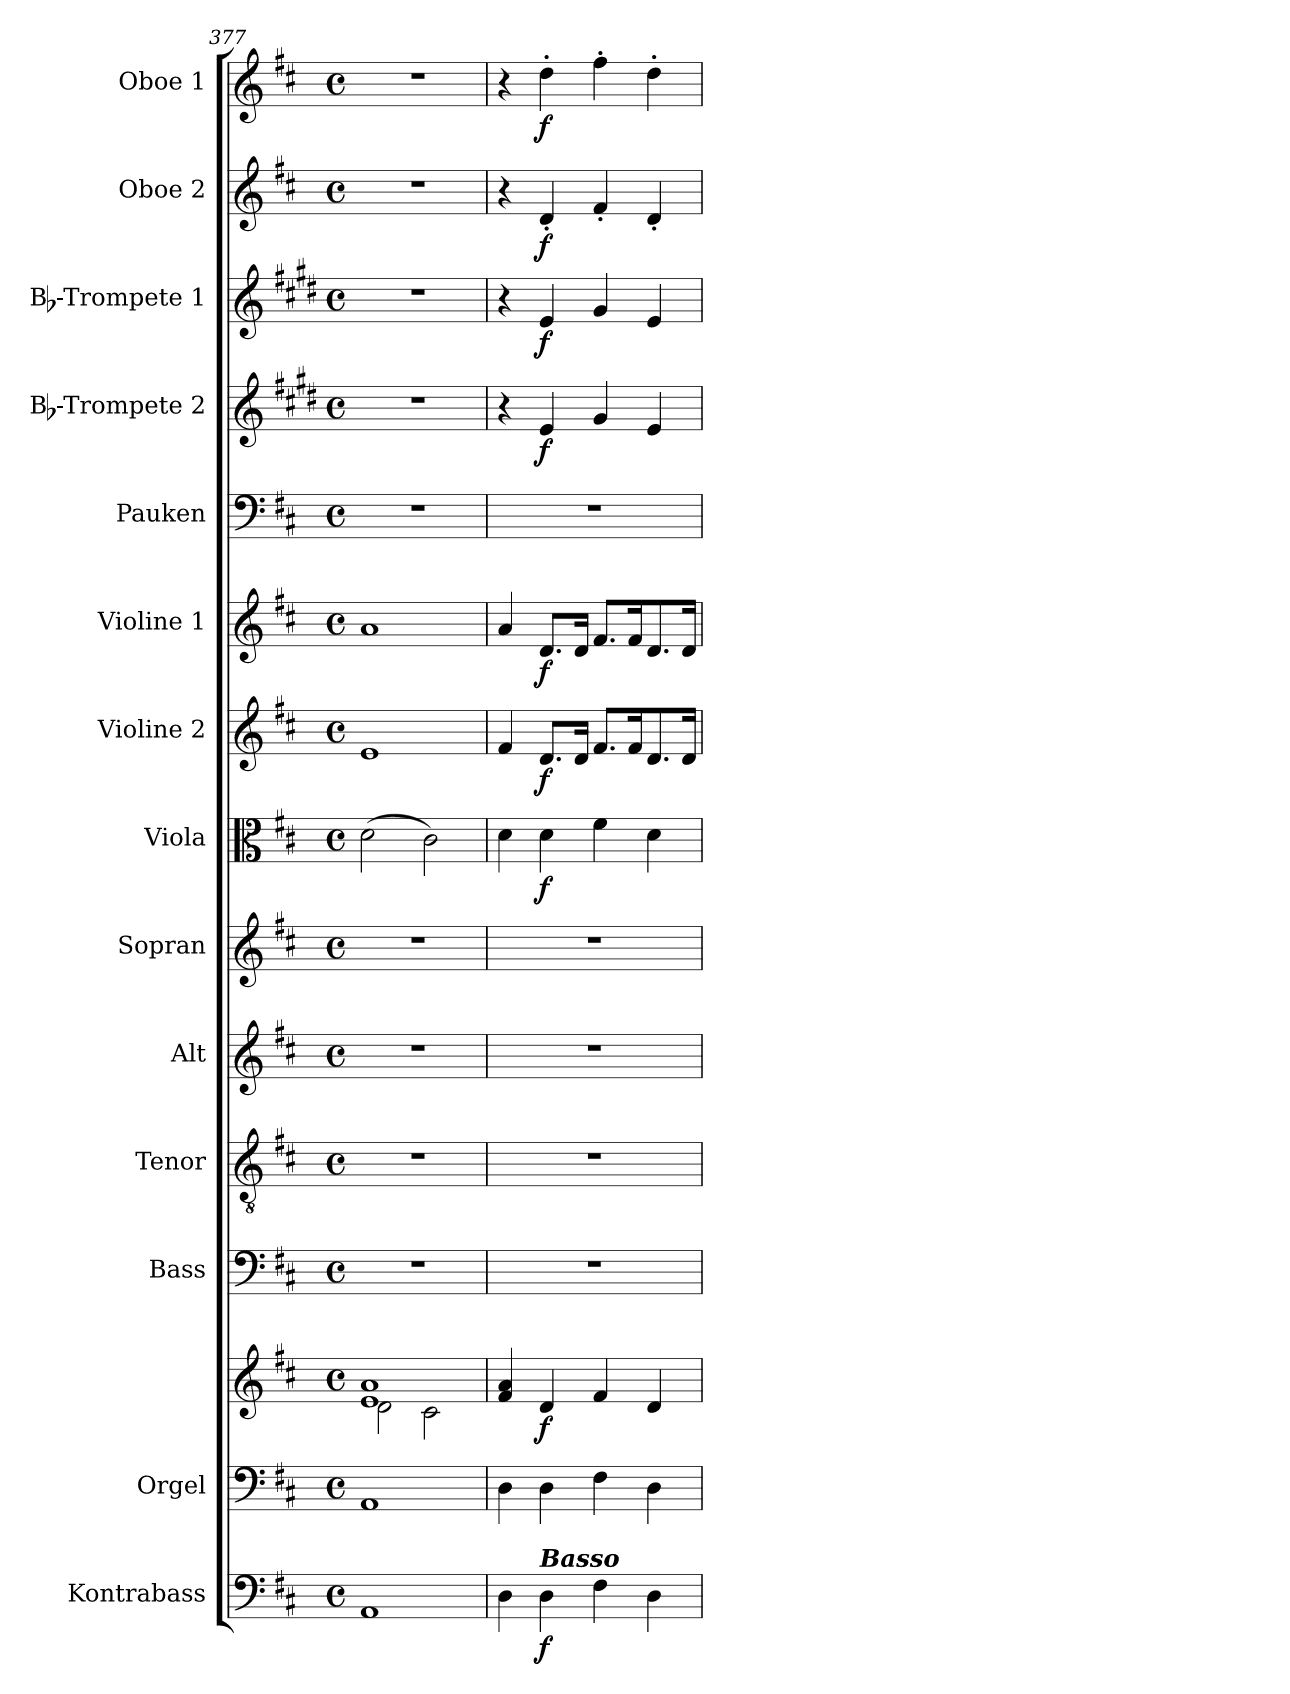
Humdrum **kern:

**kern	**dynam	**kern	**kern	**dynam	**kern	**kern	**kern	**kern	**kern	**dynam	**kern	**dynam	**kern	**dynam	**kern	**kern	**dynam	**kern	**dynam	**kern	**dynam	**kern	**dynam
*part14	*part14	*part13	*part13	*part13	*part12	*part11	*part10	*part9	*part8	*part8	*part7	*part7	*part6	*part6	*part5	*part4	*part4	*part3	*part3	*part2	*part2	*part1	*part1
*staff15	*staff15	*staff14	*staff13	*staff13/14	*staff12	*staff11	*staff10	*staff9	*staff8	*staff8	*staff7	*staff7	*staff6	*staff6	*staff5	*staff4	*staff4	*staff3	*staff3	*staff2	*staff2	*staff1	*staff1
*I"Kontrabass	*	*I"Orgel	*	*	*I"Bass	*I"Tenor	*I"Alt	*I"Sopran	*I"Viola	*	*I"Violine 2	*	*I"Violine 1	*	*I"Pauken	*I"Bb-Trompete 2	*	*I"Bb-Trompete 1	*	*I"Oboe 2	*	*I"Oboe 1	*
*I'Kb.	*	*I'Org.	*	*	*I'B.	*I'T.	*I'A.	*I'S.	*I'Vla.	*	*I'Vl. 2	*	*I'Vl. 1	*	*I'Pk.	*I'Bb Trp. 2	*	*I'Bb Trp. 1	*	*I'Ob. 2	*	*I'Ob. 1	*
!!LO:PB:g=z
*clefF4	*	*clefF4	*clefG2	*	*clefF4	*clefGv2	*clefG2	*clefG2	*clefC3	*	*clefG2	*	*clefG2	*	*clefF4	*clefG2	*	*clefG2	*	*clefG2	*	*clefG2	*
*ITrd7c12	*	*	*	*	*	*	*	*	*	*	*	*	*	*	*	*ITrd1c2	*	*ITrd1c2	*	*	*	*	*
*k[f#c#]	*	*k[f#c#]	*k[f#c#]	*	*k[f#c#]	*k[f#c#]	*k[f#c#]	*k[f#c#]	*k[f#c#]	*	*k[f#c#]	*	*k[f#c#]	*	*k[f#c#]	*k[f#c#]	*	*k[f#c#]	*	*k[f#c#]	*	*k[f#c#]	*
*D:	*	*D:	*D:	*	*D:	*D:	*D:	*D:	*D:	*	*D:	*	*D:	*	*D:	*D:	*	*D:	*	*D:	*	*D:	*
*M4/4	*	*M4/4	*M4/4	*	*M4/4	*M4/4	*M4/4	*M4/4	*M4/4	*	*M4/4	*	*M4/4	*	*M4/4	*M4/4	*	*M4/4	*	*M4/4	*	*M4/4	*
*met(c)	*	*met(c)	*met(c)	*	*met(c)	*met(c)	*met(c)	*met(c)	*met(c)	*	*met(c)	*	*met(c)	*	*met(c)	*met(c)	*	*met(c)	*	*met(c)	*	*met(c)	*
=377	=377	=377	=377	=377	=377	=377	=377	=377	=377	=377	=377	=377	=377	=377	=377	=377	=377	=377	=377	=377	=377	=377	=377
*	*	*	*^	*	*	*	*	*	*	*	*	*	*	*	*	*	*	*	*	*	*	*	*
1AAA	.	1AA	1e 1a	2d\	.	1r	1r	1r	1r	(>2d\	.	1e	.	1a	.	1r	1r	.	1r	.	1r	.	1r	.
.	.	.	.	2c#\	.	.	.	.	.	2c#\)	.	.	.	.	.	.	.	.	.	.	.	.	.	.
*	*	*	*v	*v	*	*	*	*	*	*	*	*	*	*	*	*	*	*	*	*	*	*	*	*
=378	=378	=378	=378	=378	=378	=378	=378	=378	=378	=378	=378	=378	=378	=378	=378	=378	=378	=378	=378	=378	=378	=378	=378
4DD\	.	4D\	4f#/ 4a/	.	1r	1r	1r	1r	4d\	.	4f#/	.	4a/	.	1r	4r	.	4r	.	4r	.	4r	.
!LO:TX:a:Bi:t=Basso	!	!	!	!	!	!	!	!	!	!	!	!	!	!	!	!	!	!	!	!	!	!	!
!	!LO:DY:b	!	!	!LO:DY:b	!	!	!	!	!	!LO:DY:b	!	!LO:DY:b	!	!LO:DY:b	!	!	!LO:DY:b	!	!LO:DY:b	!	!LO:DY:b	!	!LO:DY:b
4DD\	f	4D\	4d/	f	.	.	.	.	4d\	f	8.d/L	f	8.d/L	f	.	4d/	f	4d/	f	4d'</	f	4dd'>\	f
.	.	.	.	.	.	.	.	.	.	.	16d/Jk	.	16d/Jk	.	.	.	.	.	.	.	.	.	.
4FF#\	.	4F#\	4f#/	.	.	.	.	.	4f#\	.	8.f#/L	.	8.f#/L	.	.	4f#/	.	4f#/	.	4f#'</	.	4ff#'>\	.
.	.	.	.	.	.	.	.	.	.	.	16f#/k	.	16f#/k	.	.	.	.	.	.	.	.	.	.
4DD\	.	4D\	4d/	.	.	.	.	.	4d\	.	8.d/	.	8.d/	.	.	4d/	.	4d/	.	4d'</	.	4dd'>\	.
.	.	.	.	.	.	.	.	.	.	.	16d/Jk	.	16d/Jk	.	.	.	.	.	.	.	.	.	.
=	=	=	=	=	=	=	=	=	=	=	=	=	=	=	=	=	=	=	=	=	=	=	=
*-	*-	*-	*-	*-	*-	*-	*-	*-	*-	*-	*-	*-	*-	*-	*-	*-	*-	*-	*-	*-	*-	*-	*-
